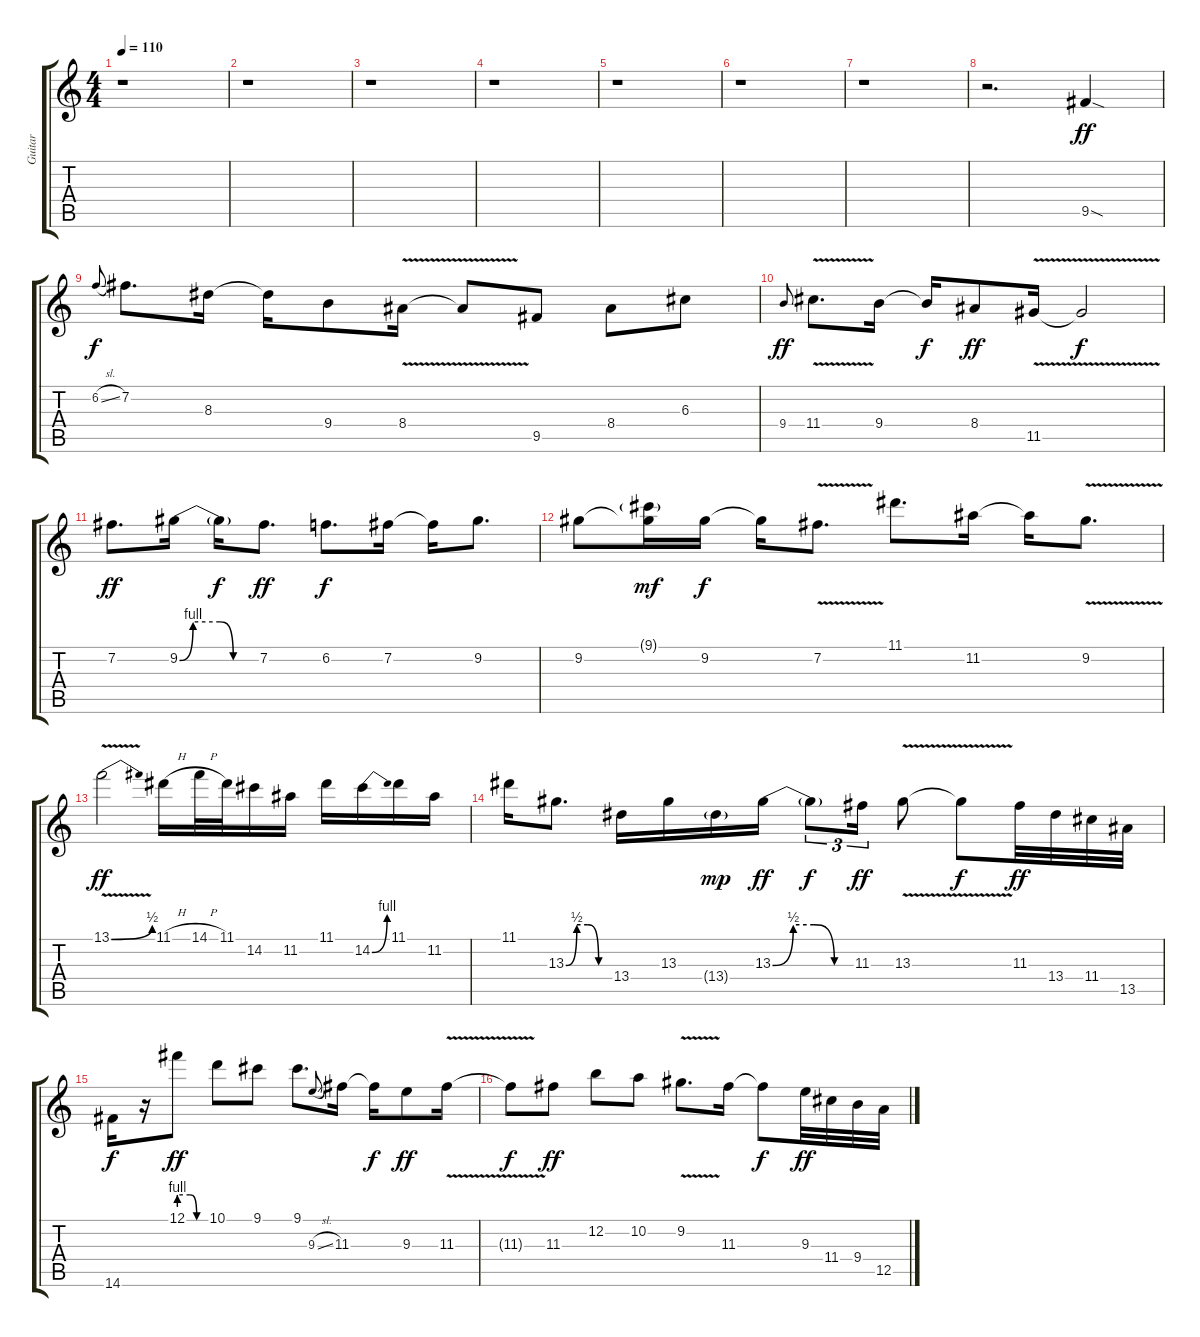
\track ("Guitar" "Guitar") {instrument overdrivenguitar}
\staff {score tabs}
\tuning (E4 B3 G3 D3 A2 E2) {hide}
\ts (4 4)
\tempo 110
\clef g2
\ks c
r.1{dy ff instrument overdrivenguitar} |
r.1 |
r.1 |
r.1 |
r.1 |
r.1 |
r.1 |
r.2{d} 9.5{sod}.4 |
6.2{sl}.8{gr onbeat dy f} 7.2.8{d} 8.3.16 8.3{t}.16 9.4.8 8.4{v}.16 8.4{t}.8 9.5.8 8.4.8 6.3.8 |
9.4.8{gr onbeat dy ff} 11.4{v}.8{d} 9.4.16 9.4{t}.16{dy f} 8.4.8{dy ff} 11.5{v}.16 11.5{t}.2{dy f} |
7.2.8{d dy ff} 9.2{be (custom 0 0 10 4 30 4 40 0 60 0)}.16 9.2{t}.16{dy f} 7.2.8{d dy ff} 6.2.8{d dy f} 7.2.16 7.2{t}.16 9.2.8{d} |
9.2.8 (9.1{g} 9.2{t}).16{dy mf} 9.2.16{dy f} 9.2{t}.16 7.2{v}.8{d} 11.1.8{d} 11.2.16 11.2{t}.16 9.2{v}.8{d} |
13.1{be (bend 0 0 60 2) v}.2{dy ff} 11.1{h}.16 14.1{h}.32 11.1.32 14.2.16 11.2.16 11.1.16 14.2{be (bend 0 0 60 4)}.16 11.1.16 11.2.16 |
11.1.16 13.3{be (custom 0 0 15 2 30 2 45 0 60 0)}.8{d} 13.4.16 13.3.16 13.4{g}.16{dy mp} 13.3{be (custom 0 0 15 2 30 2 45 0 60 0)}.16{dy ff} 13.3{t}.8{tu (3 2) dy f} 11.3.16{tu (3 2) dy ff} 13.3{v}.8 13.3{t}.8{dy f} 11.3.32{dy ff} 13.4.32 11.4.32 13.5.32 |
14.6.16{dy f} r.16 12.1{be (custom 0 4 25 4 40 0 60 0)}.8{dy ff} 10.1.8 9.1.8 9.1.8{d} 9.3{sl}.8{gr onbeat} 11.3.16 11.3{t}.16{dy f} 9.3.8{dy ff} 11.3{v}.16 |
11.3{t}.8{dy f} 11.3.8{dy ff} 12.2.8 10.2.8 9.2{v}.8{d} 11.3.16 11.3{t}.8{dy f} 9.3.32{dy ff} 11.4.32 9.4.32 12.5.32
